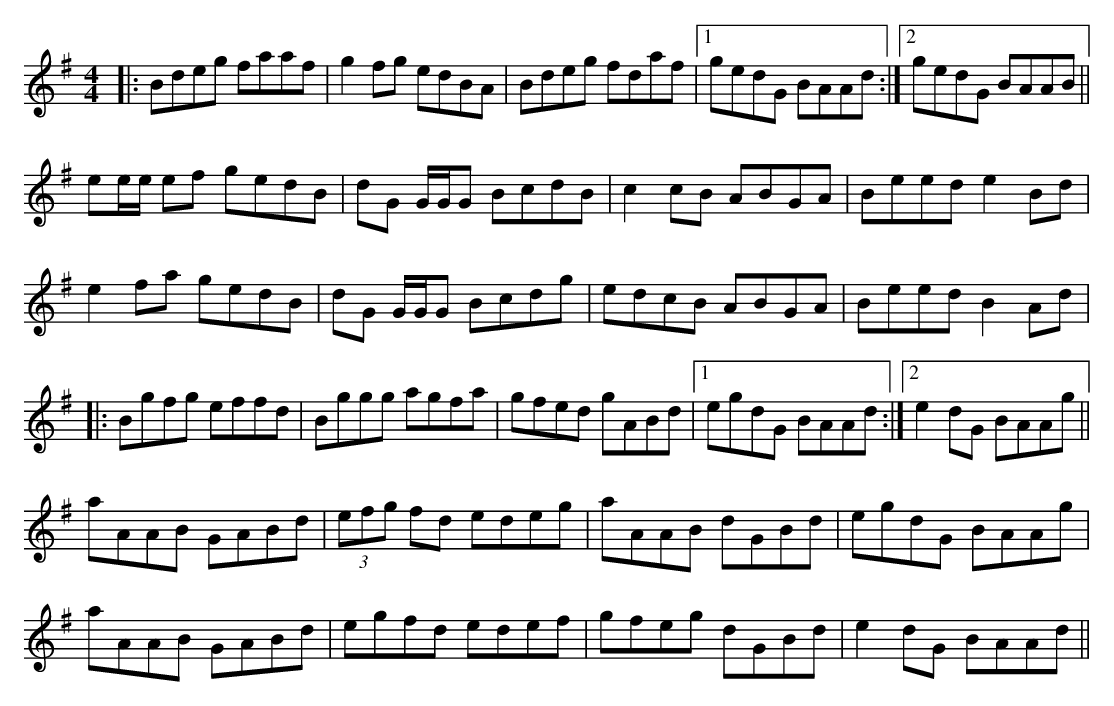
X:1
M:4/4
K:Ador
|:Bdeg faaf|g2 fg edBA|Bdeg fdaf|1 gedG BAAd:|2 gedG BAAB||
ee/e/ ef gedB|dG G/G/G BcdB|c2 cB ABGA|Beed e2 Bd|
e2 fa gedB|dG G/G/G Bcdg|edcB ABGA|Beed B2 Ad|
|:Bgfg effd|Bggg agfa|gfed gABd|1 egdG BAAd:|2 e2 dG BAAg||
aAAB GABd|(3efg fd edeg|aAAB dGBd|egdG BAAg|
aAAB GABd|egfd edef|gfeg dGBd|e2 dG BAAd||
